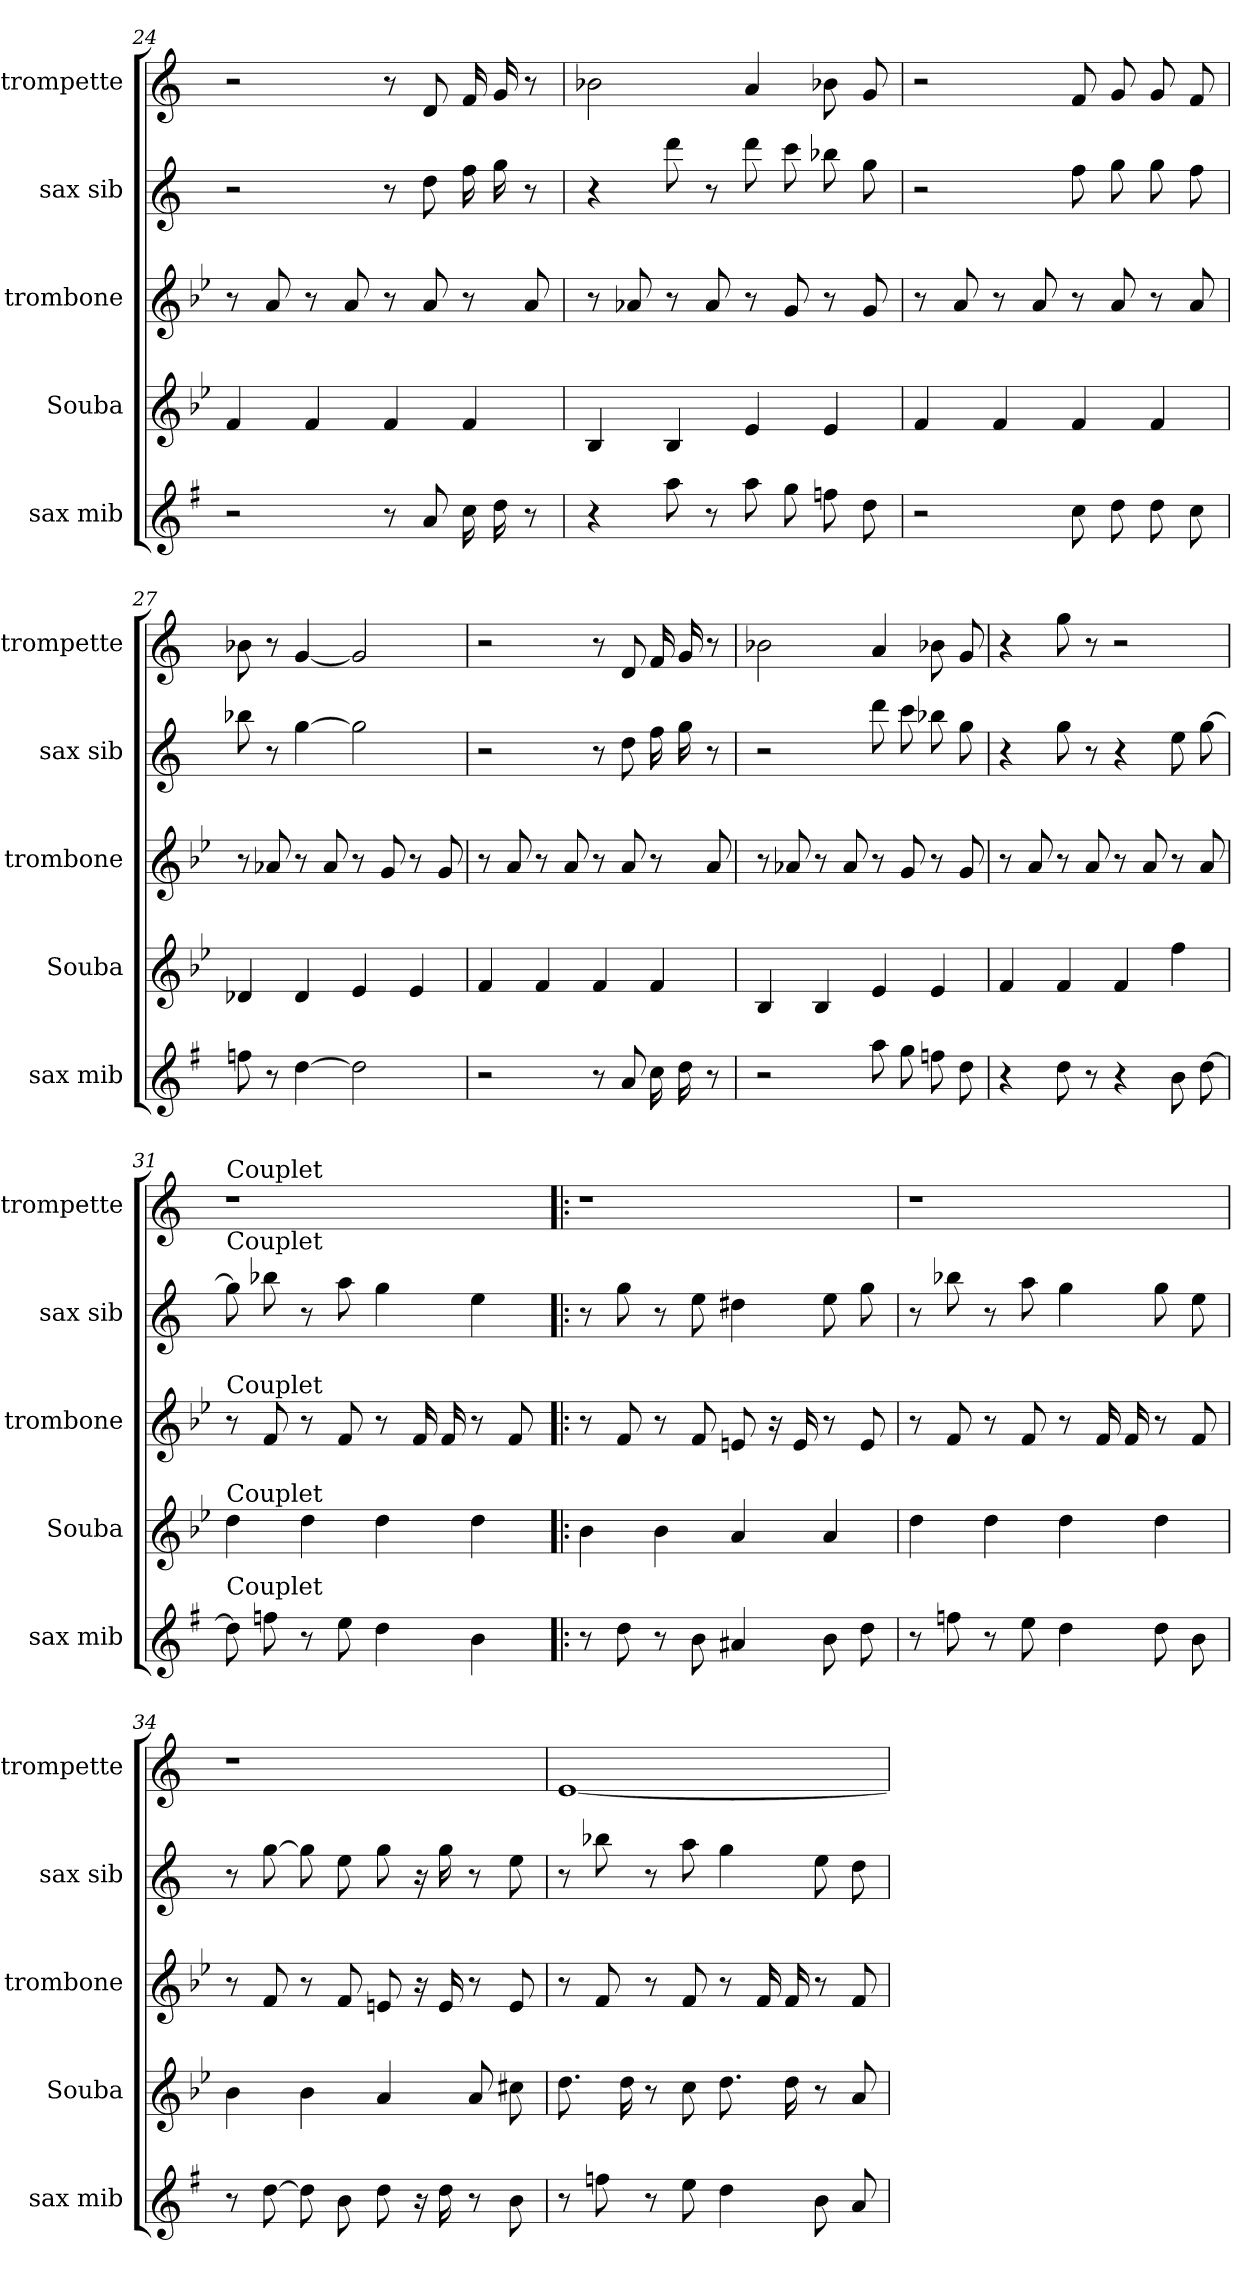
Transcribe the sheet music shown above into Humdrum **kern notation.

**kern	**kern	**kern	**kern	**kern
*part5	*part4	*part3	*part2	*part1
*staff5	*staff4	*staff3	*staff2	*staff1
*I"sax mib	*I"Souba	*I"trombone	*I"sax sib	*I"trompette
*I'sax mib	*I'Souba	*I'trombone	*I'sax sib	*I'trompette
*clefG2	*clefG2	*clefG2	*clefG2	*clefG2
*ITrd-2c-3	*ITrd15c26	*ITrd8c14	*ITrd1c2	*ITrd1c2
*k[b-e-]	*k[b-e-]	*k[b-e-]	*k[b-e-]	*k[b-e-]
=24	=24	=24	=24	=24
2r	4FF	8r	2r	2r
.	.	8A	.	.
.	4FF	8r	.	.
.	.	8A	.	.
8r	4FF	8r	8r	8r
8cc	.	8A	8cc	8c
16ee-	4FF	8r	16ee-	16e-
16ff	.	.	16ff	16f
8r	.	8A	8r	8r
=25	=25	=25	=25	=25
4r	4BBB-	8r	4r	2a-X
.	.	8A-X	.	.
8ccc	4BBB-	8r	8ccc	.
8r	.	8A-	8r	.
8ccc	4EE-	8r	8ccc	4g
8bb-	.	8G	8bb-	.
8aa-X	4EE-	8r	8aa-X	8a-X
8ff	.	8G	8ff	8f
=26	=26	=26	=26	=26
2r	4FF	8r	2r	2r
.	.	8A	.	.
.	4FF	8r	.	.
.	.	8A	.	.
8ee-	4FF	8r	8ee-	8e-
8ff	.	8A	8ff	8f
8ff	4FF	8r	8ff	8f
8ee-	.	8A	8ee-	8e-
=27	=27	=27	=27	=27
8aa-X	4DD-X	8r	8aa-X	8a-X
8r	.	8A-X	8r	8r
[4ff	4DD-	8r	[4ff	[4f
.	.	8A-	.	.
2ff]	4EE-	8r	2ff]	2f]
.	.	8G	.	.
.	4EE-	8r	.	.
.	.	8G	.	.
=28	=28	=28	=28	=28
2r	4FF	8r	2r	2r
.	.	8A	.	.
.	4FF	8r	.	.
.	.	8A	.	.
8r	4FF	8r	8r	8r
8cc	.	8A	8cc	8c
16ee-	4FF	8r	16ee-	16e-
16ff	.	.	16ff	16f
8r	.	8A	8r	8r
=29	=29	=29	=29	=29
2r	4BBB-	8r	2r	2a-X
.	.	8A-X	.	.
.	4BBB-	8r	.	.
.	.	8A-	.	.
8ccc	4EE-	8r	8ccc	4g
8bb-	.	8G	8bb-	.
8aa-X	4EE-	8r	8aa-X	8a-X
8ff	.	8G	8ff	8f
=30	=30	=30	=30	=30
4r	4FF	8r	4r	4r
.	.	8A	.	.
8ff	4FF	8r	8ff	8ff
8r	.	8A	8r	8r
4r	4FF	8r	4r	2r
.	.	8A	.	.
8dd	4F	8r	8dd	.
[8ff	.	8A	[8ff	.
=31	=31	=31	=31	=31
!	!	!	!	!LO:TX:t=Couplet
!	!	!	!LO:TX:t=Couplet	!
!	!	!LO:TX:t=Couplet	!	!
!	!LO:TX:t=Couplet	!	!	!
!LO:TX:t=Couplet	!	!	!	!
8ff]	4D	8r	8ff]	1r
8aa-X	.	8F	8aa-X	.
8r	4D	8r	8r	.
8gg	.	8F	8gg	.
4ff	4D	8r	4ff	.
.	.	16F	.	.
.	.	16F	.	.
4dd	4D	8r	4dd	.
.	.	8F	.	.
=32!|:	=32!|:	=32!|:	=32!|:	=32!|:
8r	4BB-	8r	8r	1r
8ff	.	8F	8ff	.
8r	4BB-	8r	8r	.
8dd	.	8F	8dd	.
4cc#X	4AA	8En	4cc#X	.
.	.	16r	.	.
.	.	16E	.	.
8dd	4AA	8r	8dd	.
8ff	.	8E	8ff	.
=33	=33	=33	=33	=33
8r	4D	8r	8r	1r
8aa-X	.	8F	8aa-X	.
8r	4D	8r	8r	.
8gg	.	8F	8gg	.
4ff	4D	8r	4ff	.
.	.	16F	.	.
.	.	16F	.	.
8ff	4D	8r	8ff	.
8dd	.	8F	8dd	.
=34	=34	=34	=34	=34
8r	4BB-	8r	8r	1r
[8ff	.	8F	[8ff	.
8ff]	4BB-	8r	8ff]	.
8dd	.	8F	8dd	.
8ff	4AA	8En	8ff	.
16r	.	16r	16r	.
16ff	.	16E	16ff	.
8r	8AA	8r	8r	.
8dd	8C#X	8E	8dd	.
=35	=35	=35	=35	=35
8r	8.D	8r	8r	[1d
8aa-X	.	8F	8aa-X	.
.	16D	.	.	.
8r	8r	8r	8r	.
8gg	8C	8F	8gg	.
4ff	8.D	8r	4ff	.
.	.	16F	.	.
.	16D	16F	.	.
8dd	8r	8r	8dd	.
8cc	8AA	8F	8cc	.
=	=	=	=	=
*-	*-	*-	*-	*-
